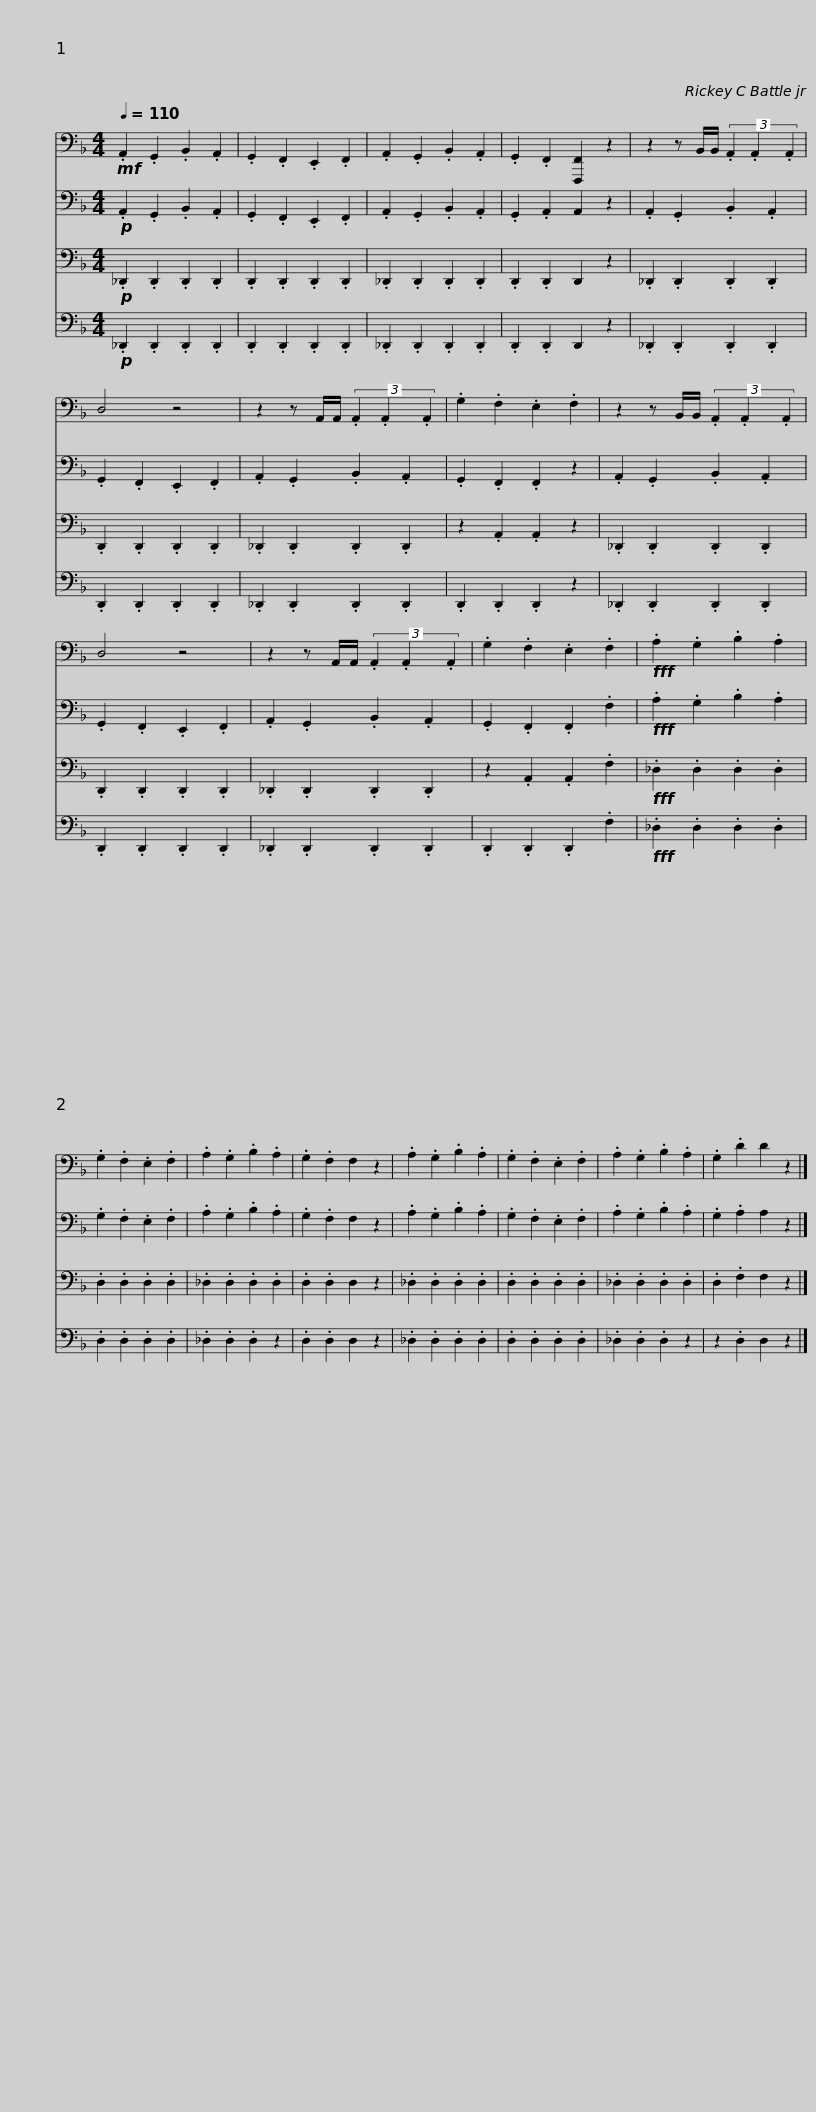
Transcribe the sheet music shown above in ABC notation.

X:1
%%score 1 2 3 4
L:1/8
Q:1/4=110
M:4/4
I:linebreak $
K:F
V:1 bass
V:2 bass
V:3 bass
V:4 bass
V:1
!mf! .A,,2 .G,,2 .B,,2 .A,,2 | .G,,2 .F,,2 .E,,2 .F,,2 | .A,,2 .G,,2 .B,,2 .A,,2 | .G,,2 .F,,2 [F,,,F,,]2 z2 | z2 z B,,/B,,/ (3.A,,2 .A,,2 .A,,2 | %5
 D,4 z4 |$ z2 z A,,/A,,/ (3.A,,2 .A,,2 .A,,2 | .G,2 .F,2 .E,2 .F,2 | z2 z B,,/B,,/ (3.A,,2 .A,,2 .A,,2 | D,4 z4 | %10
 z2 z A,,/A,,/ (3.A,,2 .A,,2 .A,,2 | .G,2 .F,2 .E,2 .F,2 |$!fff! .A,2 .G,2 .B,2 .A,2 | .G,2 .F,2 .E,2 .F,2 | .A,2 .G,2 .B,2 .A,2 | %15
 .G,2 .F,2 F,2 z2 | .A,2 .G,2 .B,2 .A,2 | .G,2 .F,2 .E,2 .F,2 | .A,2 .G,2 .B,2 .A,2 | .G,2 .D2 D2 z2 |] %20
V:2
!p! .A,,2 .G,,2 .B,,2 .A,,2 | .G,,2 .F,,2 .E,,2 .F,,2 | .A,,2 .G,,2 .B,,2 .A,,2 | .G,,2 .A,,2 A,,2 z2 | .A,,2 .G,,2 .B,,2 .A,,2 | %5
 .G,,2 .F,,2 .E,,2 .F,,2 |$ .A,,2 .G,,2 .B,,2 .A,,2 | .G,,2 .F,,2 .F,,2 z2 | .A,,2 .G,,2 .B,,2 .A,,2 | .G,,2 .F,,2 .E,,2 .F,,2 | %10
 .A,,2 .G,,2 .B,,2 .A,,2 | .G,,2 .F,,2 .F,,2 .F,2 |$!fff! .A,2 .G,2 .B,2 .A,2 | .G,2 .F,2 .E,2 .F,2 | .A,2 .G,2 .B,2 .A,2 | %15
 .G,2 .F,2 F,2 z2 | .A,2 .G,2 .B,2 .A,2 | .G,2 .F,2 .E,2 .F,2 | .A,2 .G,2 .B,2 .A,2 | .G,2 .A,2 A,2 z2 |] %20
V:3
!p! ._D,,2 .D,,2 .D,,2 .D,,2 | .D,,2 .D,,2 .D,,2 .D,,2 | ._D,,2 .D,,2 .D,,2 .D,,2 | .D,,2 .D,,2 D,,2 z2 | ._D,,2 .D,,2 .D,,2 .D,,2 | %5
 .D,,2 .D,,2 .D,,2 .D,,2 |$ ._D,,2 .D,,2 .D,,2 .D,,2 | z2 .A,,2 .A,,2 z2 | ._D,,2 .D,,2 .D,,2 .D,,2 | .D,,2 .D,,2 .D,,2 .D,,2 | %10
 ._D,,2 .D,,2 .D,,2 .D,,2 | z2 .A,,2 .A,,2 .F,2 |$!fff! ._D,2 .D,2 .D,2 .D,2 | .D,2 .D,2 .D,2 .D,2 | ._D,2 .D,2 .D,2 .D,2 | %15
 .D,2 .D,2 D,2 z2 | ._D,2 .D,2 .D,2 .D,2 | .D,2 .D,2 .D,2 .D,2 | ._D,2 .D,2 .D,2 .D,2 | .D,2 .F,2 F,2 z2 |] %20
V:4
!p! ._D,,2 .D,,2 .D,,2 .D,,2 | .D,,2 .D,,2 .D,,2 .D,,2 | ._D,,2 .D,,2 .D,,2 .D,,2 | .D,,2 .D,,2 D,,2 z2 | ._D,,2 .D,,2 .D,,2 .D,,2 | %5
 .D,,2 .D,,2 .D,,2 .D,,2 |$ ._D,,2 .D,,2 .D,,2 .D,,2 | .D,,2 .D,,2 .D,,2 z2 | ._D,,2 .D,,2 .D,,2 .D,,2 | .D,,2 .D,,2 .D,,2 .D,,2 | %10
 ._D,,2 .D,,2 .D,,2 .D,,2 | .D,,2 .D,,2 .D,,2 .F,2 |$!fff! ._D,2 .D,2 .D,2 .D,2 | .D,2 .D,2 .D,2 .D,2 | ._D,2 .D,2 .D,2 z2 | %15
 .D,2 .D,2 D,2 z2 | ._D,2 .D,2 .D,2 .D,2 | .D,2 .D,2 .D,2 .D,2 | ._D,2 .D,2 .D,2 z2 | z2 .D,2 D,2 z2 |] %20
